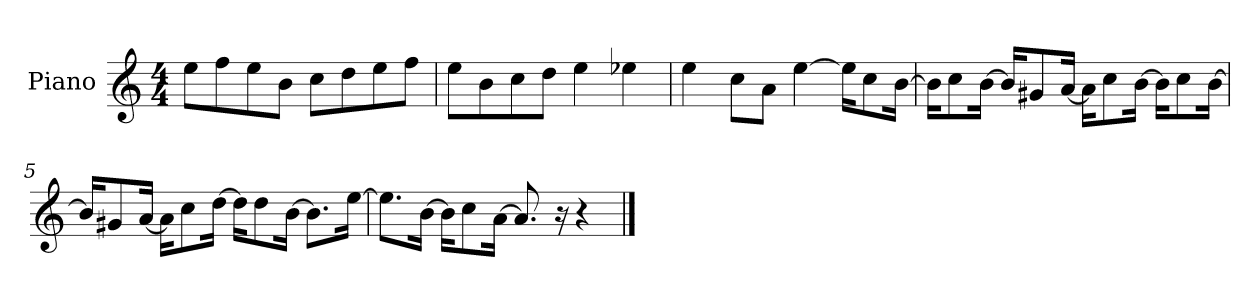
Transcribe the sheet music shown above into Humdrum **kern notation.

**kern
*part1
*staff1
*I"Piano
*I'P-no
*clefG2
*k[]
*M4/4
*MM90
=1
8ee\L
8ff\
8ee\
8b\J
8cc\L
8dd\
8ee\
8ff\J
=2
8ee\L
8b\
8cc\
8dd\J
4ee\
4ee-X\
=3
4ee\
8cc\L
8a\J
[4ee\
16ee\KL]
8cc\
[16b\Jk
=4
16b\KL]
8cc\
[16b\Jk
16b/KL]
8g#X/
[16a/Jk
16a\KL]
8cc\
[16b\Jk
16b\KL]
8cc\
[16b\Jk
!!LO:LB:g=z
=5
16b/KL]
8g#X/
[16a/Jk
16a\KL]
8cc\
[16dd\Jk
16dd\KL]
8dd\
[16b\Jk
8.b\L]
[16ee\Jk
=6
8.ee\L]
[16b\Jk
16b\KL]
8cc\
[16a\Jk
8.a/]
16r
4r
==
*-
